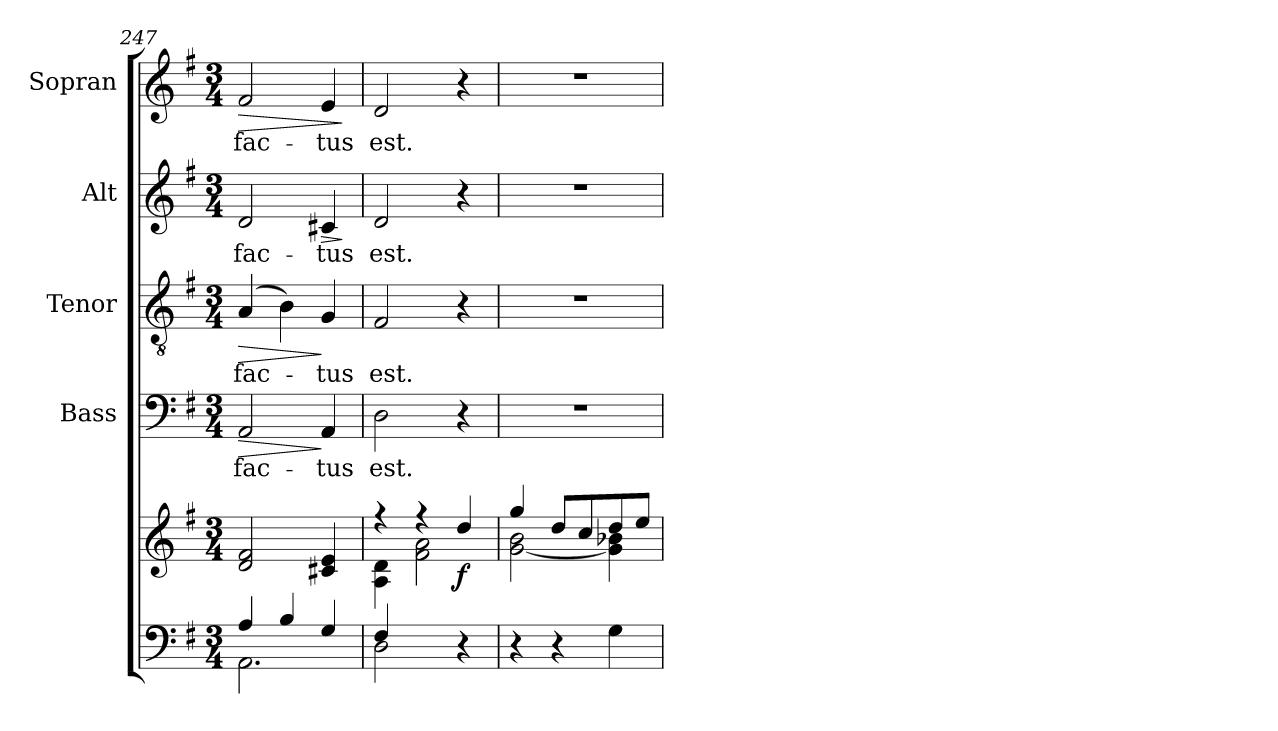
**kern	**kern	**dynam	**kern	**text	**dynam	**kern	**text	**dynam	**kern	**text	**dynam	**kern	**text	**dynam
*part5	*part5	*part5	*part4	*part4	*part4	*part3	*part3	*part3	*part2	*part2	*part2	*part1	*part1	*part1
*staff6	*staff5	*staff5/6	*staff4	*staff4	*staff4	*staff3	*staff3	*staff3	*staff2	*staff2	*staff2	*staff1	*staff1	*staff1
*	*	*	*I"Bass	*	*	*I"Tenor	*	*	*I"Alt	*	*	*I"Sopran	*	*
*	*	*	*I'B.	*	*	*I'T.	*	*	*I'A.	*	*	*I'S.	*	*
*clefF4	*clefG2	*	*clefF4	*	*	*clefGv2	*	*	*clefG2	*	*	*clefG2	*	*
*k[f#]	*k[f#]	*	*k[f#]	*	*	*k[f#]	*	*	*k[f#]	*	*	*k[f#]	*	*
*G:	*G:	*	*G:	*	*	*G:	*	*	*G:	*	*	*G:	*	*
*M3/4	*M3/4	*	*M3/4	*	*	*M3/4	*	*	*M3/4	*	*	*M3/4	*	*
=247	=247	=247	=247	=247	=247	=247	=247	=247	=247	=247	=247	=247	=247	=247
*^	*	*	*	*	*	*	*	*	*	*	*	*	*	*
!	!	!	!	!	!LO:LY:b	!LO:HP:b	!	!LO:LY:b	!LO:HP:b	!	!LO:LY:b	!	!	!LO:LY:b	!LO:HP:b
4A/	2.AA\	2d/ 2f#/	.	2AA/	fac-	>	(4A/	fac-	>	2d/	fac-	.	2f#/	fac-	>
4B/	.	.	.	.	.	.	4B\)	.	.	.	.	.	.	.	.
!	!	!	!	!	!LO:LY:b	!	!	!LO:LY:b	!	!	!LO:LY:b	!LO:HP:b	!	!LO:LY:b	!
4G/	.	4c#X/ 4e/	.	4AA/	-tus	]	4G/	-tus	]	4c#X/	-tus	>	4e/	-tus	.
*v	*v	*	*	*	*	*	*	*	*	*	*	*	*	*	*
.	.	.	.	.	.	.	.	.	.	.	]	.	.	]
=248	=248	=248	=248	=248	=248	=248	=248	=248	=248	=248	=248	=248	=248	=248
*^	*^	*	*	*	*	*	*	*	*	*	*	*	*	*
!	!	!	!	!	!	!LO:LY:b	!	!	!LO:LY:b	!	!	!LO:LY:b	!	!	!LO:LY:b	!
4F#/	2D\	4ree	4A\ 4d\	.	2D\	est.	.	2F#/	est.	.	2d/	est.	.	2d/	est.	.
2ryy	.	4ree	2f#\ 2a\	.	.	.	.	.	.	.	.	.	.	.	.	.
!	!	!	!	!LO:DY:b	!	!	!	!	!	!	!	!	!	!	!	!
.	4r	4dd/	.	f	4r	.	.	4r	.	.	4r	.	.	4r	.	.
*v	*v	*	*	*	*	*	*	*	*	*	*	*	*	*	*	*
=249	=249	=249	=249	=249	=249	=249	=249	=249	=249	=249	=249	=249	=249	=249	=249
4r	4gg/	[<2g\ 2b\	.	2.r	.	.	2.r	.	.	2.r	.	.	2.r	.	.
4r	8dd/L	.	.	.	.	.	.	.	.	.	.	.	.	.	.
.	8cc/	.	.	.	.	.	.	.	.	.	.	.	.	.	.
4G\	8dd/	4g\] 4b-X\	.	.	.	.	.	.	.	.	.	.	.	.	.
.	8ee/J	.	.	.	.	.	.	.	.	.	.	.	.	.	.
*	*v	*v	*	*	*	*	*	*	*	*	*	*	*	*	*
=	=	=	=	=	=	=	=	=	=	=	=	=	=	=
*-	*-	*-	*-	*-	*-	*-	*-	*-	*-	*-	*-	*-	*-	*-
